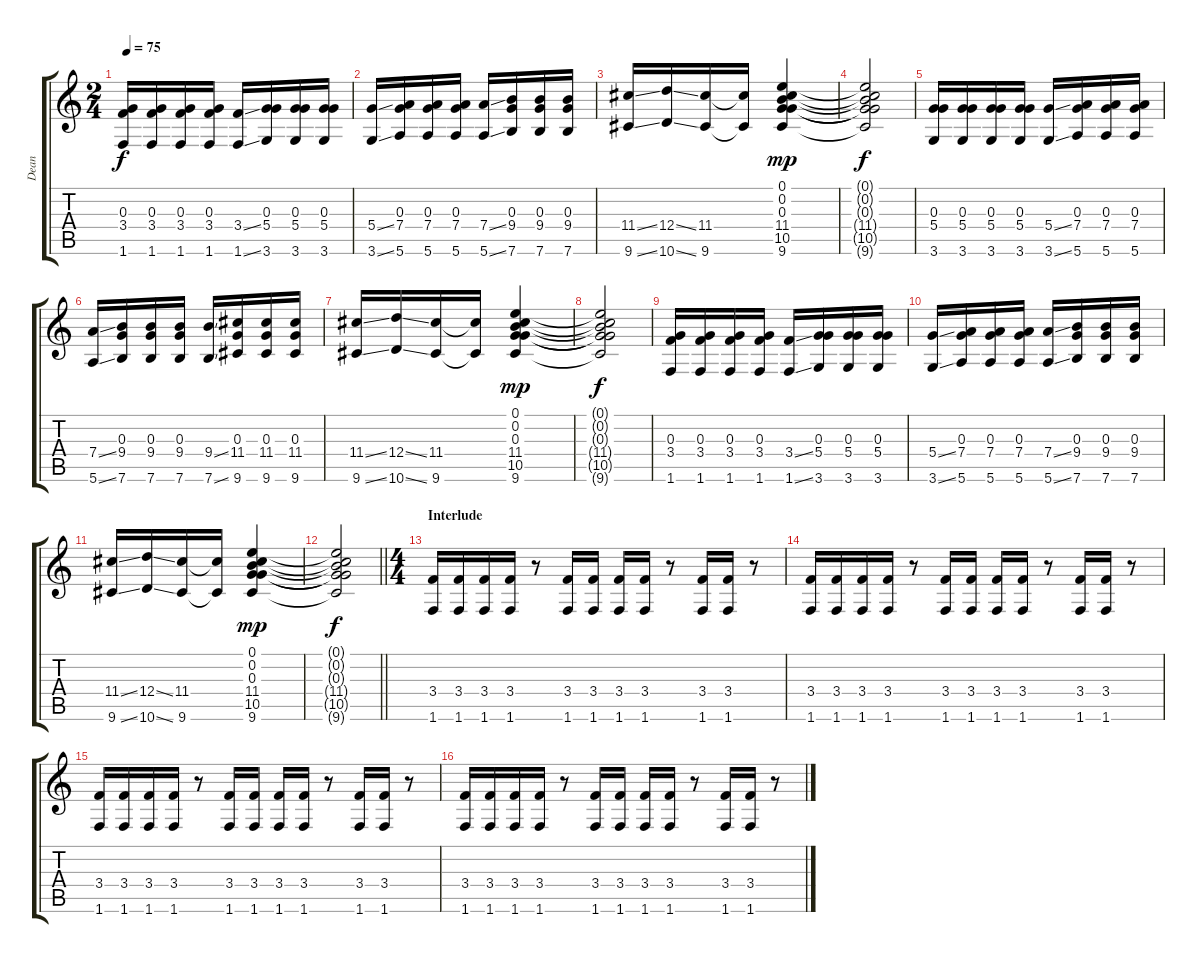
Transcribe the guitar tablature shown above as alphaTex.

\track ("Dean" "Dean") {instrument distortionguitar}
\staff {score tabs}
\tuning (E4 B3 G3 D3 A2 E2) {hide}
\ts (2 4)
\tempo 75
\clef g2
\ks c
(0.3 3.4 1.6).16{dy f} (0.3 3.4 1.6).16 (0.3 3.4 1.6).16 (0.3 3.4 1.6).16 (3.4{ss} 1.6{ss}).16 (0.3 5.4 3.6).16 (0.3 5.4 3.6).16 (0.3 5.4 3.6).16 |
(5.4{ss} 3.6{ss}).16 (0.3 7.4 5.6).16 (0.3 7.4 5.6).16 (0.3 7.4 5.6).16 (7.4{ss} 5.6{ss}).16 (0.3 9.4 7.6).16 (0.3 9.4 7.6).16 (0.3 9.4 7.6).16 |
(11.4{ss} 9.6{ss}).16 (12.4{ss} 10.6{ss}).16 (11.4 9.6).16 (11.4{t} 9.6{t}).16 (0.1 0.2 0.3 11.4 10.5 9.6).4{dy mp} |
(0.1{t} 0.2{t} 0.3{t} 11.4{t} 10.5{t} 9.6{t}).2{dy f} |
(0.3 5.4 3.6).16 (0.3 5.4 3.6).16 (0.3 5.4 3.6).16 (0.3 5.4 3.6).16 (5.4{ss} 3.6{ss}).16 (0.3 7.4 5.6).16 (0.3 7.4 5.6).16 (0.3 7.4 5.6).16 |
(7.4{ss} 5.6{ss}).16 (0.3 9.4 7.6).16 (0.3 9.4 7.6).16 (0.3 9.4 7.6).16 (9.4{ss} 7.6{ss}).16 (0.3 11.4 9.6).16 (0.3 11.4 9.6).16 (0.3 11.4 9.6).16 |
(11.4{ss} 9.6{ss}).16 (12.4{ss} 10.6{ss}).16 (11.4 9.6).16 (11.4{t} 9.6{t}).16 (0.1 0.2 0.3 11.4 10.5 9.6).4{dy mp} |
(0.1{t} 0.2{t} 0.3{t} 11.4{t} 10.5{t} 9.6{t}).2{dy f} |
(0.3 3.4 1.6).16 (0.3 3.4 1.6).16 (0.3 3.4 1.6).16 (0.3 3.4 1.6).16 (3.4{ss} 1.6{ss}).16 (0.3 5.4 3.6).16 (0.3 5.4 3.6).16 (0.3 5.4 3.6).16 |
(5.4{ss} 3.6{ss}).16 (0.3 7.4 5.6).16 (0.3 7.4 5.6).16 (0.3 7.4 5.6).16 (7.4{ss} 5.6{ss}).16 (0.3 9.4 7.6).16 (0.3 9.4 7.6).16 (0.3 9.4 7.6).16 |
(11.4{ss} 9.6{ss}).16 (12.4{ss} 10.6{ss}).16 (11.4 9.6).16 (11.4{t} 9.6{t}).16 (0.1 0.2 0.3 11.4 10.5 9.6).4{dy mp} |
\barLineRight lightlight
(0.1{t} 0.2{t} 0.3{t} 11.4{t} 10.5{t} 9.6{t}).2{dy f} |
\ts (4 4)
\section ("" "Interlude")
(3.4 1.6).16 (3.4 1.6).16 (3.4 1.6).16 (3.4 1.6).16 r.8 (3.4 1.6).16 (3.4 1.6).16 (3.4 1.6).16 (3.4 1.6).16 r.8 (3.4 1.6).16 (3.4 1.6).16 r.8 |
(3.4 1.6).16 (3.4 1.6).16 (3.4 1.6).16 (3.4 1.6).16 r.8 (3.4 1.6).16 (3.4 1.6).16 (3.4 1.6).16 (3.4 1.6).16 r.8 (3.4 1.6).16 (3.4 1.6).16 r.8 |
(3.4 1.6).16 (3.4 1.6).16 (3.4 1.6).16 (3.4 1.6).16 r.8 (3.4 1.6).16 (3.4 1.6).16 (3.4 1.6).16 (3.4 1.6).16 r.8 (3.4 1.6).16 (3.4 1.6).16 r.8 |
(3.4 1.6).16 (3.4 1.6).16 (3.4 1.6).16 (3.4 1.6).16 r.8 (3.4 1.6).16 (3.4 1.6).16 (3.4 1.6).16 (3.4 1.6).16 r.8 (3.4 1.6).16 (3.4 1.6).16 r.8
